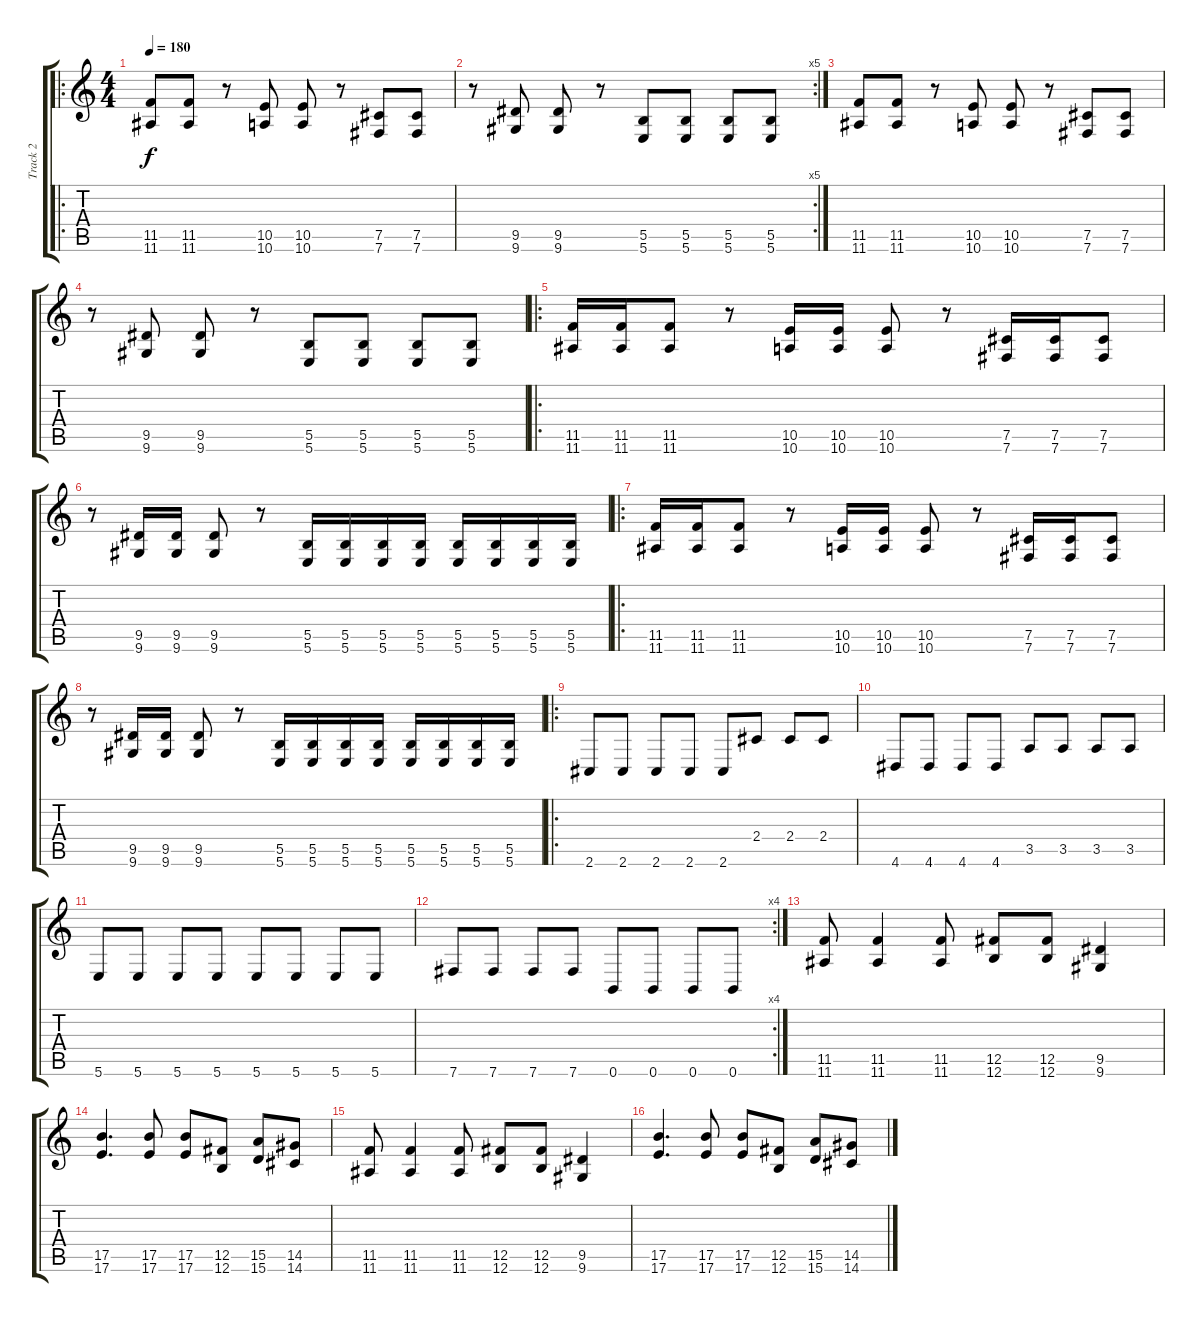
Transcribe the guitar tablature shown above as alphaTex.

\track ("Track 2" "Track 2") {instrument distortionguitar}
\staff {score tabs}
\tuning (Db4 Ab3 E3 B2 Gb2 B1) {hide}
\ro
\ts (4 4)
\tempo 180
\clef g2
\ks c
(11.5 11.6).8{dy f} (11.5 11.6).8 r.8 (10.5 10.6).8 (10.5 10.6).8 r.8 (7.5 7.6).8 (7.5 7.6).8 |
\rc 5
r.8 (9.5 9.6).8 (9.5 9.6).8 r.8 (5.5 5.6).8 (5.5 5.6).8 (5.5 5.6).8 (5.5 5.6).8 |
(11.5 11.6).8 (11.5 11.6).8 r.8 (10.5 10.6).8 (10.5 10.6).8 r.8 (7.5 7.6).8 (7.5 7.6).8 |
r.8 (9.5 9.6).8 (9.5 9.6).8 r.8 (5.5 5.6).8 (5.5 5.6).8 (5.5 5.6).8 (5.5 5.6).8 |
\ro
(11.5 11.6).16 (11.5 11.6).16 (11.5 11.6).8 r.8 (10.5 10.6).16 (10.5 10.6).16 (10.5 10.6).8 r.8 (7.5 7.6).16 (7.5 7.6).16 (7.5 7.6).8 |
r.8 (9.5 9.6).16 (9.5 9.6).16 (9.5 9.6).8 r.8 (5.5 5.6).16 (5.5 5.6).16 (5.5 5.6).16 (5.5 5.6).16 (5.5 5.6).16 (5.5 5.6).16 (5.5 5.6).16 (5.5 5.6).16 |
\ro
(11.5 11.6).16 (11.5 11.6).16 (11.5 11.6).8 r.8 (10.5 10.6).16 (10.5 10.6).16 (10.5 10.6).8 r.8 (7.5 7.6).16 (7.5 7.6).16 (7.5 7.6).8 |
r.8 (9.5 9.6).16 (9.5 9.6).16 (9.5 9.6).8 r.8 (5.5 5.6).16 (5.5 5.6).16 (5.5 5.6).16 (5.5 5.6).16 (5.5 5.6).16 (5.5 5.6).16 (5.5 5.6).16 (5.5 5.6).16 |
\ro
2.6.8 2.6.8 2.6.8 2.6.8 2.6.8 2.4.8 2.4.8 2.4.8 |
4.6.8 4.6.8 4.6.8 4.6.8 3.5.8 3.5.8 3.5.8 3.5.8 |
5.6.8 5.6.8 5.6.8 5.6.8 5.6.8 5.6.8 5.6.8 5.6.8 |
\rc 4
7.6.8 7.6.8 7.6.8 7.6.8 0.6.8 0.6.8 0.6.8 0.6.8 |
(11.5 11.6).8 (11.5 11.6).4 (11.5 11.6).8 (12.5 12.6).8 (12.5 12.6).8 (9.5 9.6).4 |
(17.5 17.6).4{d} (17.5 17.6).8 (17.5 17.6).8 (12.5 12.6).8 (15.5 15.6).8 (14.5 14.6).8 |
(11.5 11.6).8 (11.5 11.6).4 (11.5 11.6).8 (12.5 12.6).8 (12.5 12.6).8 (9.5 9.6).4 |
(17.5 17.6).4{d} (17.5 17.6).8 (17.5 17.6).8 (12.5 12.6).8 (15.5 15.6).8 (14.5 14.6).8
